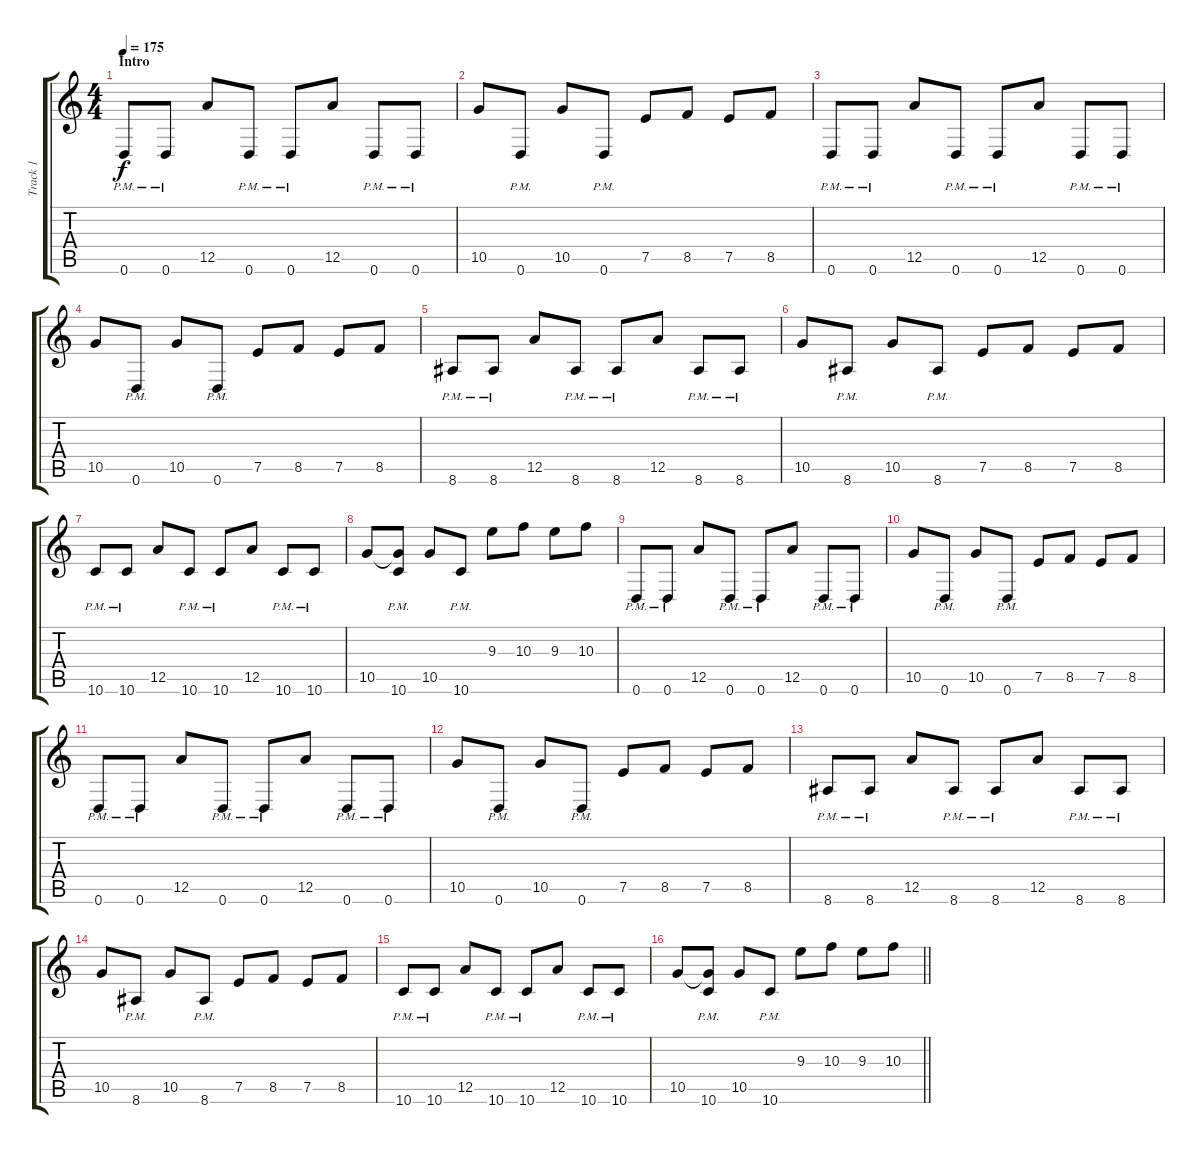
\track ("Track 1" "Track 1") {instrument distortionguitar}
\staff {score tabs}
\tuning (E4 B3 G3 D3 A2 D2) {hide}
\ts (4 4)
\section ("" "Intro")
\tempo 175
\clef g2
\ks c
0.6{pm}.8{dy f instrument distortionguitar} 0.6{pm}.8 12.5.8 0.6{pm}.8 0.6{pm}.8 12.5.8 0.6{pm}.8 0.6{pm}.8 |
10.5.8 0.6{pm}.8 10.5.8 0.6{pm}.8 7.5.8 8.5.8 7.5.8 8.5.8 |
0.6{pm}.8 0.6{pm}.8 12.5.8 0.6{pm}.8 0.6{pm}.8 12.5.8 0.6{pm}.8 0.6{pm}.8 |
10.5.8 0.6{pm}.8 10.5.8 0.6{pm}.8 7.5.8 8.5.8 7.5.8 8.5.8 |
8.6{pm}.8 8.6{pm}.8 12.5.8 8.6{pm}.8 8.6{pm}.8 12.5.8 8.6{pm}.8 8.6{pm}.8 |
10.5.8 8.6{pm}.8 10.5.8 8.6{pm}.8 7.5.8 8.5.8 7.5.8 8.5.8 |
10.6{pm}.8 10.6{pm}.8 12.5.8 10.6{pm}.8 10.6{pm}.8 12.5.8 10.6{pm}.8 10.6{pm}.8 |
10.5.8 (10.5{t} 10.6{pm}).8 10.5.8 10.6{pm}.8 9.3.8 10.3.8 9.3.8 10.3.8 |
0.6{pm}.8 0.6{pm}.8 12.5.8 0.6{pm}.8 0.6{pm}.8 12.5.8 0.6{pm}.8 0.6{pm}.8 |
10.5.8 0.6{pm}.8 10.5.8 0.6{pm}.8 7.5.8 8.5.8 7.5.8 8.5.8 |
0.6{pm}.8 0.6{pm}.8 12.5.8 0.6{pm}.8 0.6{pm}.8 12.5.8 0.6{pm}.8 0.6{pm}.8 |
10.5.8 0.6{pm}.8 10.5.8 0.6{pm}.8 7.5.8 8.5.8 7.5.8 8.5.8 |
8.6{pm}.8 8.6{pm}.8 12.5.8 8.6{pm}.8 8.6{pm}.8 12.5.8 8.6{pm}.8 8.6{pm}.8 |
10.5.8 8.6{pm}.8 10.5.8 8.6{pm}.8 7.5.8 8.5.8 7.5.8 8.5.8 |
10.6{pm}.8 10.6{pm}.8 12.5.8 10.6{pm}.8 10.6{pm}.8 12.5.8 10.6{pm}.8 10.6{pm}.8 |
\barLineRight lightlight
10.5.8 (10.5{t} 10.6{pm}).8 10.5.8 10.6{pm}.8 9.3.8 10.3.8 9.3.8 10.3.8
